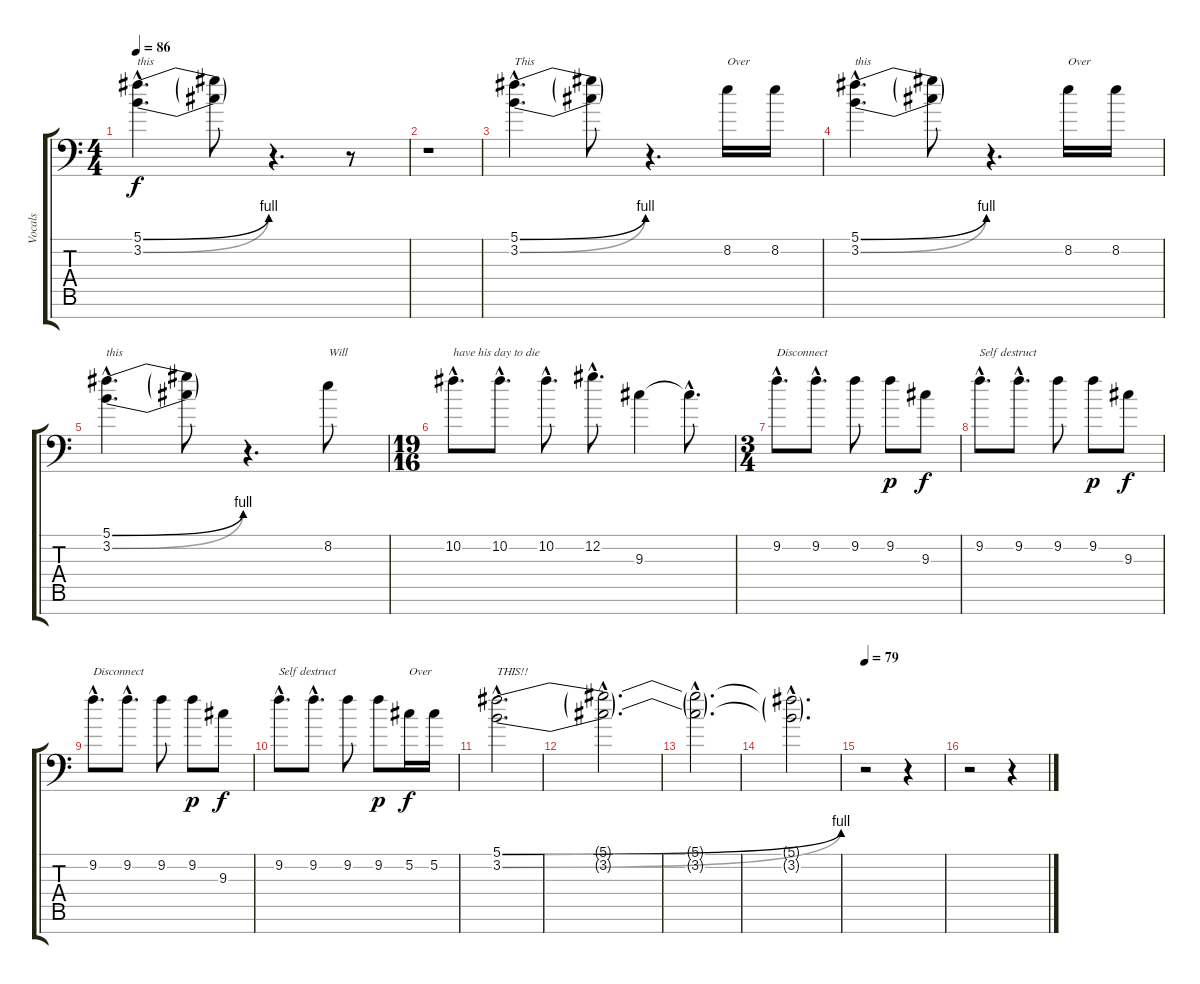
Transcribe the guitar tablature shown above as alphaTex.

\track ("Vocals" "Vocals") {instrument contrabass}
\staff {score tabs}
\tuning (Db4 Ab3 E3 B2 Gb2 B1 Gb1) {hide}
\ts (4 4)
\tempo 86
\clef f4
\ks c
(5.1{be (bend 0 0 60 4) hac} 3.2{be (bend 0 0 60 4) hac}).4{d txt "this" dy f} (5.1{t} 3.2{t}).8 r.4{d} r.8 |
r.1 |
(5.1{be (bend 0 0 60 4) hac} 3.2{be (bend 0 0 60 4) hac}).4{d txt "This"} (5.1{t} 3.2{t}).8 r.4{d} 8.2.16{txt "Over"} 8.2.16 |
(5.1{be (bend 0 0 60 4) hac} 3.2{be (bend 0 0 60 4) hac}).4{d txt "this"} (5.1{t} 3.2{t}).8 r.4{d} 8.2.16{txt "Over"} 8.2.16 |
(5.1{be (bend 0 0 60 4) hac} 3.2{be (bend 0 0 60 4) hac}).4{d txt "this"} (5.1{t} 3.2{t}).8 r.4{d} 8.2.8{txt "Will"} |
\ts (19 16)
10.2{hac}.8{d txt "have his day to die"} 10.2{hac}.8{d} 10.2{hac}.8{d} 12.2{hac}.8{d} 9.3.4 9.3{hac t}.8{d} |
\ts (3 4)
9.2{hac}.8{d txt "Disconnect"} 9.2{hac}.8{d} 9.2.8 9.2.8{dy p} 9.3.8{dy f} |
9.2{hac}.8{d txt "Self destruct"} 9.2{hac}.8{d} 9.2.8 9.2.8{dy p} 9.3.8{dy f} |
9.2{hac}.8{d txt "Disconnect"} 9.2{hac}.8{d} 9.2.8 9.2.8{dy p} 9.3.8{dy f} |
9.2{hac}.8{d txt "Self destruct"} 9.2{hac}.8{d} 9.2.8 9.2.8{dy p} 5.2.16{txt "Over" dy f} 5.2.16 |
(5.1{be (bend 0 0 60 4) hac} 3.2{be (bend 0 0 60 4) hac}).2{d txt "THIS!!"} |
(5.1{hac t} 3.2{hac t}).2{d} |
(5.1{hac t} 3.2{hac t}).2{d} |
(5.1{hac t} 3.2{hac t}).2{d} |
\tempo 79
r.2 r.4 |
r.2 r.4
